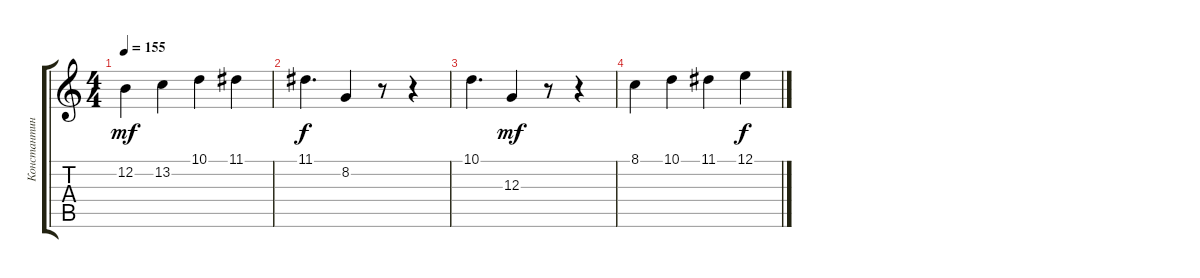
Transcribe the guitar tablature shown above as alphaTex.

\track ("Константин Бекрев (Roland juno DI)" "Константин") {instrument pad7halo}
\staff {score tabs}
\tuning (E4 B3 G3 D3 A2 E2) {hide}
\ts (4 4)
\tempo 155
\clef g2
\ks c
12.2.4{dy mf} 13.2.4 10.1.4 11.1.4 |
11.1.4{d dy f} 8.2.4 r.8 r.4 |
10.1.4{d} 12.3.4{dy mf} r.8 r.4 |
8.1.4 10.1.4 11.1.4 12.1.4{dy f}
